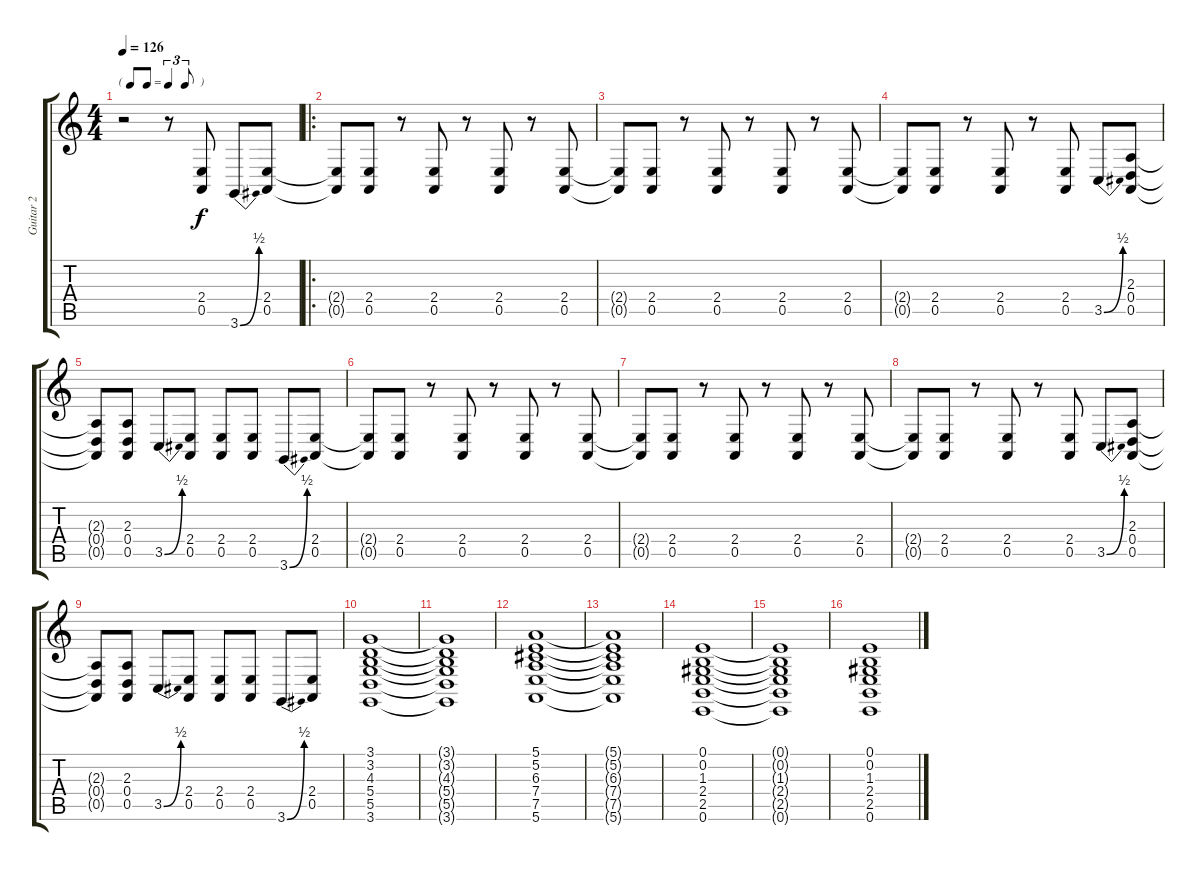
\track ("Guitar 2" "Guitar 2") {instrument lead2sawtooth}
\staff {score tabs}
\tuning (E4 B3 G3 D3 A2 E2) {hide}
\ts (4 4)
\tf triplet8th
\tempo 126
\clef g2
\ks c
r.2{dy f} r.8 (2.4 0.5).8 3.6{be (bend 0 0 60 2)}.8 (2.4 0.5).8 |
\ro
(2.4{t} 0.5{t}).8 (2.4 0.5).8 r.8 (2.4 0.5).8 r.8 (2.4 0.5).8 r.8 (2.4 0.5).8 |
(2.4{t} 0.5{t}).8 (2.4 0.5).8 r.8 (2.4 0.5).8 r.8 (2.4 0.5).8 r.8 (2.4 0.5).8 |
(2.4{t} 0.5{t}).8 (2.4 0.5).8 r.8 (2.4 0.5).8 r.8 (2.4 0.5).8 3.5{be (bend 0 0 60 2)}.8 (2.3 0.4 0.5).8 |
(2.3{t} 0.4{t} 0.5{t}).8 (2.3 0.4 0.5).8 3.5{be (bend 0 0 60 2)}.8 (2.4 0.5).8 (2.4 0.5).8 (2.4 0.5).8 3.6{be (bend 0 0 60 2)}.8 (2.4 0.5).8 |
(2.4{t} 0.5{t}).8 (2.4 0.5).8 r.8 (2.4 0.5).8 r.8 (2.4 0.5).8 r.8 (2.4 0.5).8 |
(2.4{t} 0.5{t}).8 (2.4 0.5).8 r.8 (2.4 0.5).8 r.8 (2.4 0.5).8 r.8 (2.4 0.5).8 |
(2.4{t} 0.5{t}).8 (2.4 0.5).8 r.8 (2.4 0.5).8 r.8 (2.4 0.5).8 3.5{be (bend 0 0 60 2)}.8 (2.3 0.4 0.5).8 |
(2.3{t} 0.4{t} 0.5{t}).8 (2.3 0.4 0.5).8 3.5{be (bend 0 0 60 2)}.8 (2.4 0.5).8 (2.4 0.5).8 (2.4 0.5).8 3.6{be (bend 0 0 60 2)}.8 (2.4 0.5).8 |
(3.1 3.2 4.3 5.4 5.5 3.6).1 |
(3.1{t} 3.2{t} 4.3{t} 5.4{t} 5.5{t} 3.6{t}).1 |
(5.1 5.2 6.3 7.4 7.5 5.6).1 |
(5.1{t} 5.2{t} 6.3{t} 7.4{t} 7.5{t} 5.6{t}).1 |
(0.1 0.2 1.3 2.4 2.5 0.6).1 |
(0.1{t} 0.2{t} 1.3{t} 2.4{t} 2.5{t} 0.6{t}).1 |
(0.1 0.2 1.3 2.4 2.5 0.6).1
